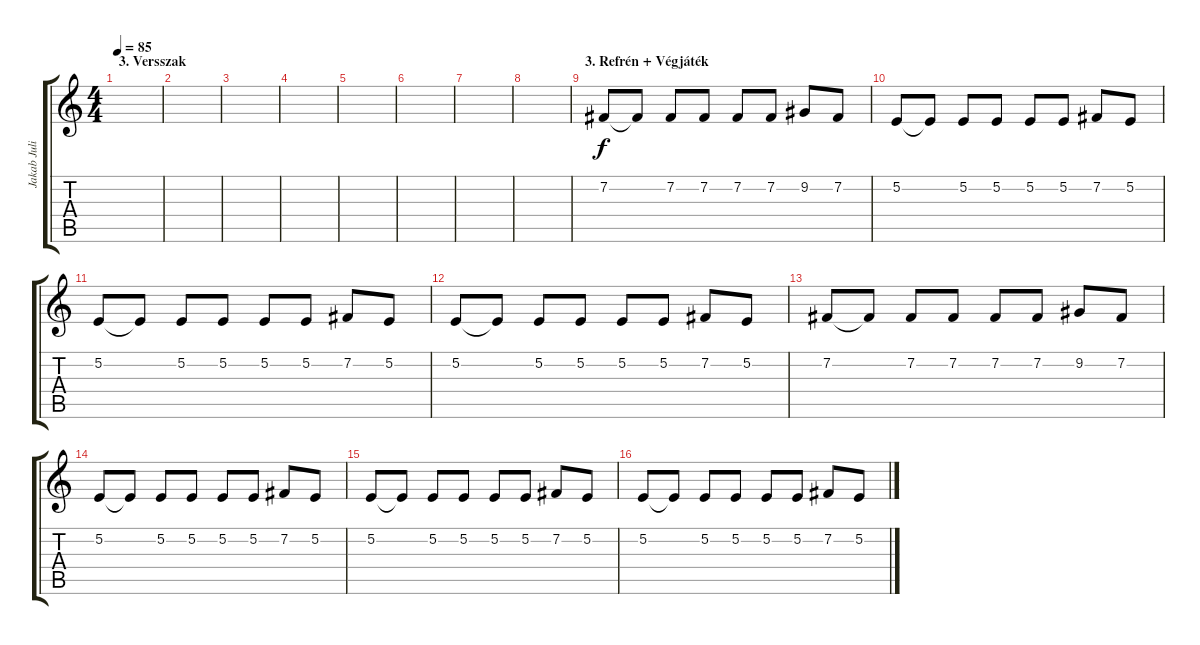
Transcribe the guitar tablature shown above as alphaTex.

\track ("Jakab Juli - Ének" "Jakab Juli") {instrument piccolo}
\staff {score tabs}
\tuning (E4 B3 G3 D3 A2 E2) {hide}
\ts (4 4)
\section ("" "3. Versszak")
\tempo 85
\clef g2
\ks c
|
|
|
|
|
|
|
|
\section ("" "3. Refrén + Végjáték")
7.2.8 7.2{t}.8 7.2.8 7.2.8 7.2.8 7.2.8 9.2.8 7.2.8 |
5.2.8 5.2{t}.8 5.2.8 5.2.8 5.2.8 5.2.8 7.2.8 5.2.8 |
5.2.8 5.2{t}.8 5.2.8 5.2.8 5.2.8 5.2.8 7.2.8 5.2.8 |
5.2.8 5.2{t}.8 5.2.8 5.2.8 5.2.8 5.2.8 7.2.8 5.2.8 |
7.2.8 7.2{t}.8 7.2.8 7.2.8 7.2.8 7.2.8 9.2.8 7.2.8 |
5.2.8 5.2{t}.8 5.2.8 5.2.8 5.2.8 5.2.8 7.2.8 5.2.8 |
5.2.8 5.2{t}.8 5.2.8 5.2.8 5.2.8 5.2.8 7.2.8 5.2.8 |
5.2.8 5.2{t}.8 5.2.8 5.2.8 5.2.8 5.2.8 7.2.8 5.2.8
